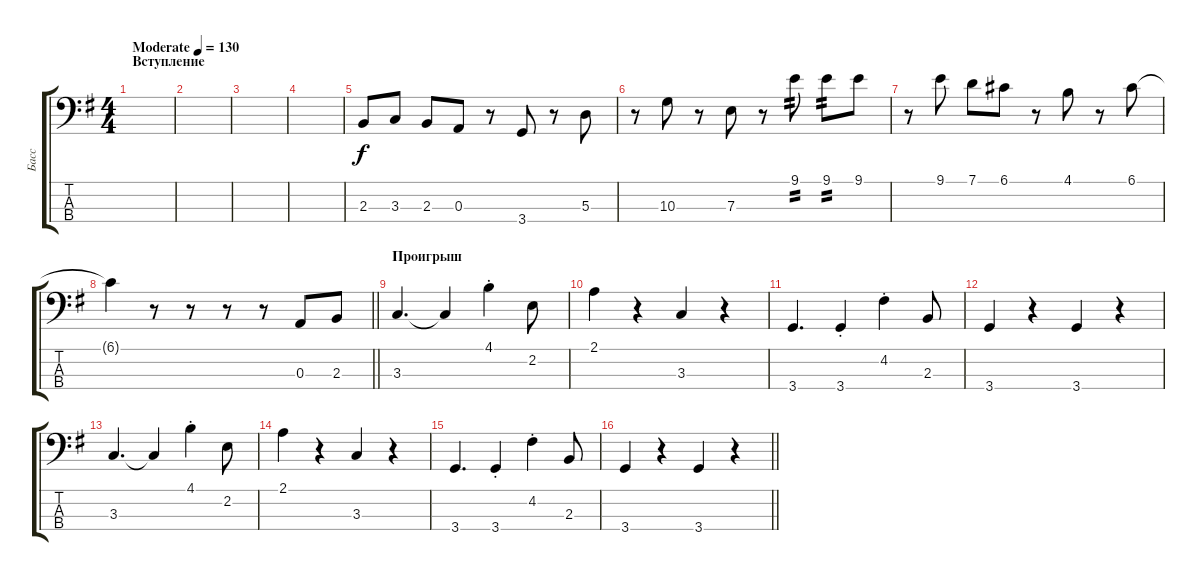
\track ("Басс" "Басс") {instrument electricbassfinger}
\staff {score tabs}
\tuning (G2 D2 A1 E1) {hide}
\ts (4 4)
\section ("" "Вступление")
\tempo (130 "Moderate")
\clef f4
\ks eminor
|
|
|
|
2.3.8 3.3.8 2.3.8 0.3.8 r.8 3.4.8 r.8 5.3.8 |
r.8 10.3.8 r.8 7.3.8 r.8 9.1.8{tp 2} 9.1.8{tp 2} 9.1.8 |
r.8 9.1.8 7.1.8 6.1.8 r.8 4.1.8 r.8 6.1.8 |
\barLineRight lightlight
6.1{t}.4 r.8 r.8 r.8 r.8 0.3.8 2.3.8 |
\section ("" "Проигрыш")
3.3.4{d} 3.3{t}.4 4.1{st}.4 2.2.8 |
2.1.4 r.4 3.3.4 r.4 |
3.4.4{d} 3.4{st}.4 4.2{st}.4 2.3.8 |
3.4.4 r.4 3.4.4 r.4 |
3.3.4{d} 3.3{t}.4 4.1{st}.4 2.2.8 |
2.1.4 r.4 3.3.4 r.4 |
3.4.4{d} 3.4{st}.4 4.2{st}.4 2.3.8 |
\barLineRight lightlight
3.4.4 r.4 3.4.4 r.4
